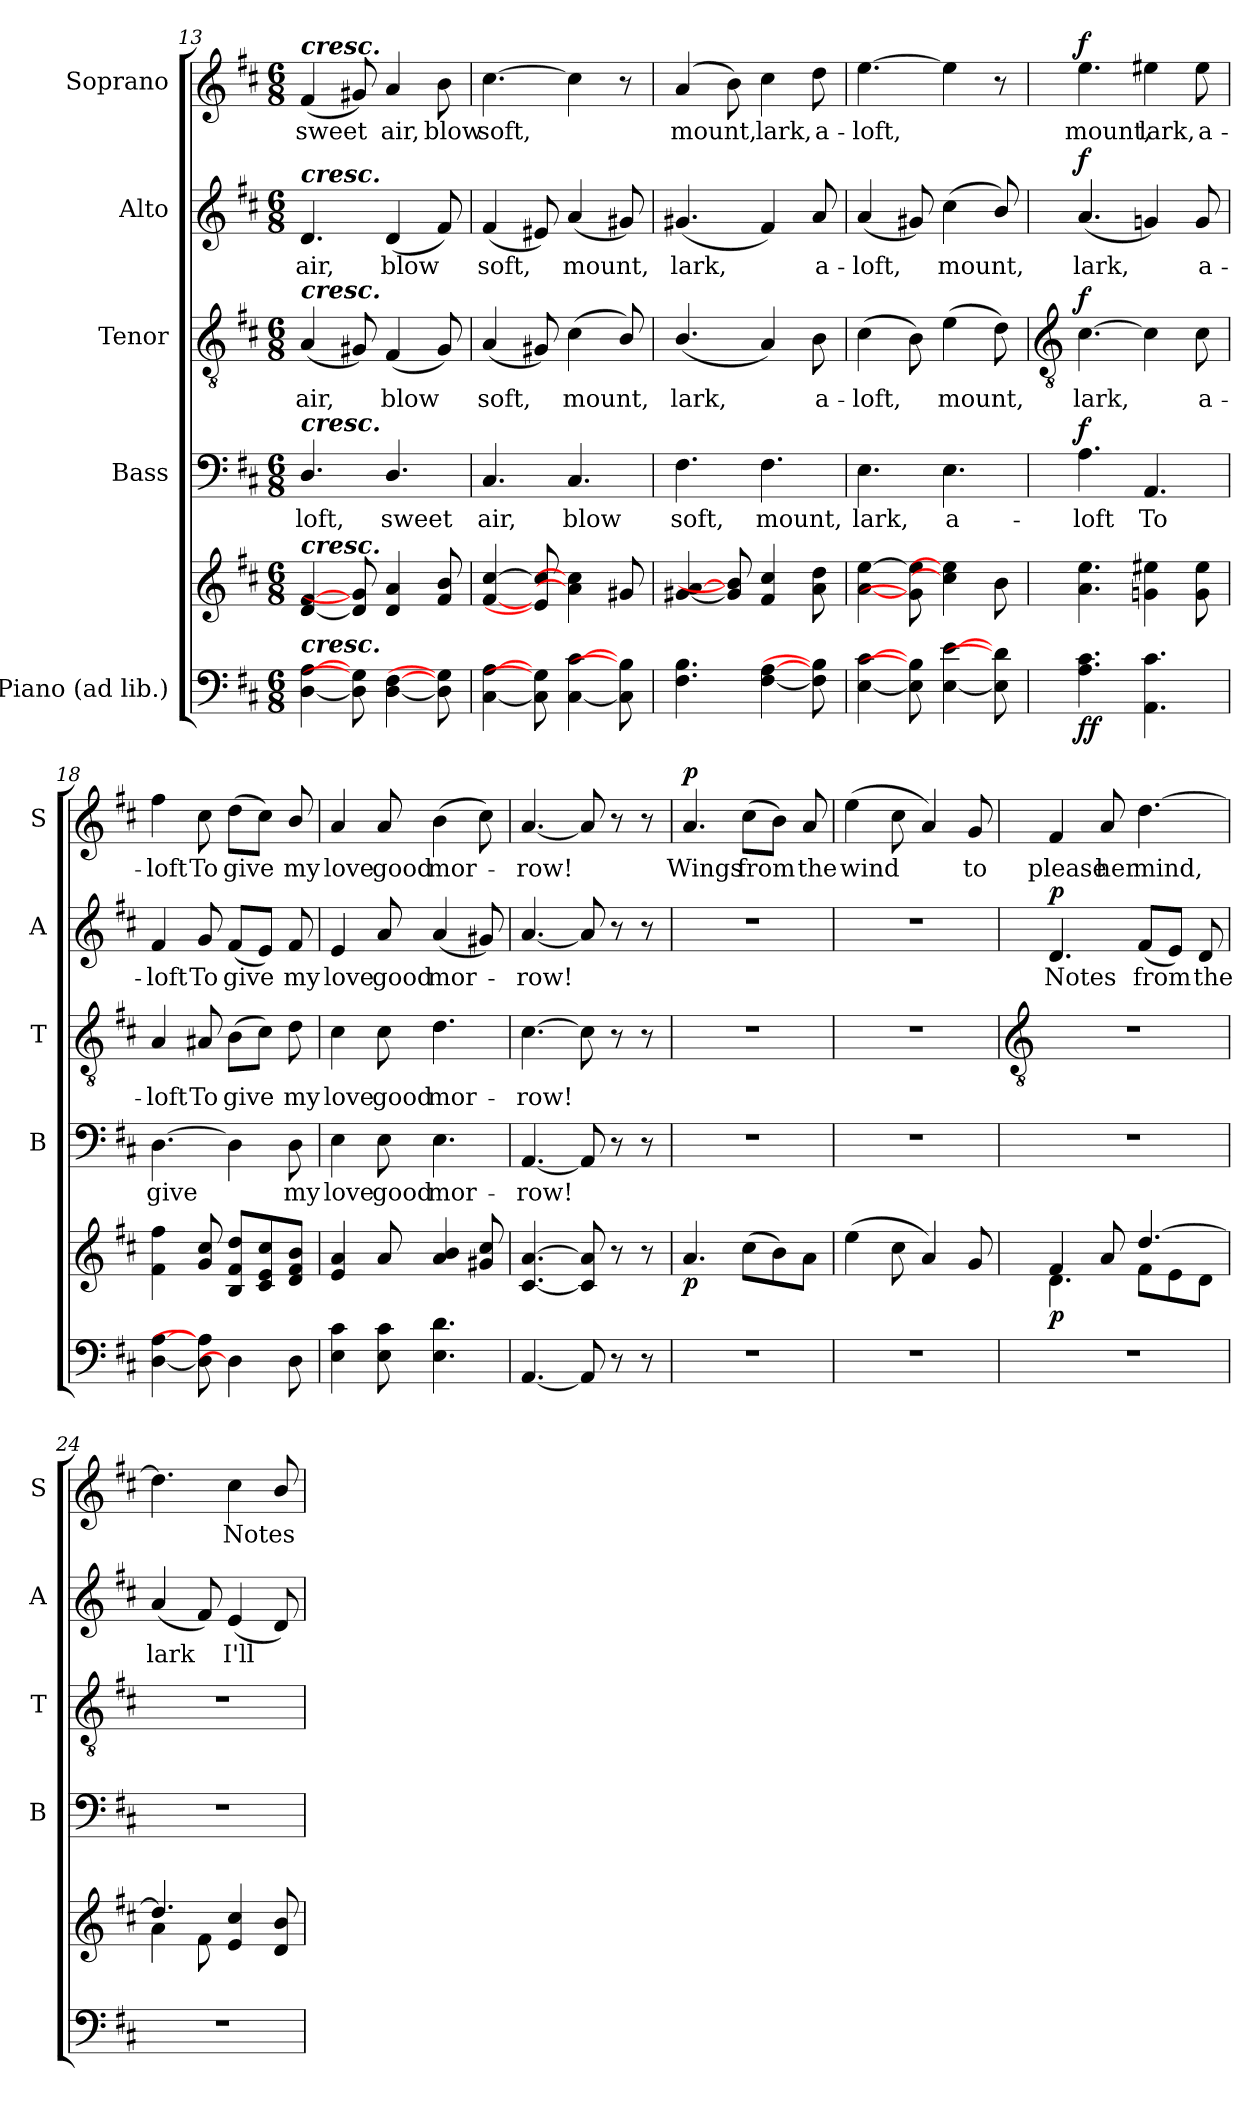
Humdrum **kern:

**kern	**kern	**dynam	**kern	**text	**dynam	**kern	**text	**dynam	**kern	**text	**dynam	**kern	**text	**dynam
*part5	*part5	*part5	*part4	*part4	*part4	*part3	*part3	*part3	*part2	*part2	*part2	*part1	*part1	*part1
*staff6	*staff5	*staff5/6	*staff4	*staff4	*staff4	*staff3	*staff3	*staff3	*staff2	*staff2	*staff2	*staff1	*staff1	*staff1
*I"Piano (ad lib.)	*	*	*I"Bass	*	*	*I"Tenor	*	*	*I"Alto	*	*	*I"Soprano	*	*
*	*	*	*I'B	*	*	*I'T	*	*	*I'A	*	*	*I'S	*	*
*clefF4	*clefG2	*	*clefF4	*	*	*clefGv2	*	*	*clefG2	*	*	*clefG2	*	*
*k[f#c#]	*k[f#c#]	*	*k[f#c#]	*	*	*k[f#c#]	*	*	*k[f#c#]	*	*	*k[f#c#]	*	*
*D:	*D:	*	*D:	*	*	*D:	*	*	*D:	*	*	*D:	*	*
*M6/8	*M6/8	*	*M6/8	*	*	*M6/8	*	*	*M6/8	*	*	*M6/8	*	*
=13	=13	=13	=13	=13	=13	=13	=13	=13	=13	=13	=13	=13	=13	=13
!	!	!	!	!	!	!	!	!	!	!	!	!LO:TX:a:Bi:t=cresc.	!	!
!	!	!	!	!	!	!	!	!	!LO:TX:a:Bi:t=cresc.	!	!	!	!	!
!	!	!	!	!	!	!LO:TX:a:Bi:t=cresc.	!	!	!	!	!	!	!	!
!	!	!	!LO:TX:a:Bi:t=cresc.	!	!	!	!	!	!	!	!	!	!	!
!	!LO:TX:a:Bi:t=cresc.	!	!	!	!	!	!	!	!	!	!	!	!	!
!LO:TX:a:Bi:t=cresc.	!	!	!	!	!	!	!	!	!	!	!	!	!	!
!	!	!	!	!LO:LY:b	!	!	!LO:LY:b	!	!	!LO:LY:b	!	!	!LO:LY:b	!
[4D\ [4A\	[4d [4f#	.	4.D/	-loft,	.	(<4A	air,	.	4.d	air,	.	(<4f#	sweet	.
8D] 8G#]	8d] 8g#]	.	.	.	.	8G#X)	.	.	.	.	.	8g#X)	.	.
!	!	!	!	!LO:LY:b	!	!	!LO:LY:b	!	!	!LO:LY:b	!	!	!LO:LY:b	!
[4D\ [4F#\	4d 4a	.	4.D/	sweet	.	(<4F#	blow	.	(<4d	blow	.	4a	air,	.
!	!	!	!	!	!	!	!	!	!	!	!	!	!LO:LY:b	!
8D] 8G#]	8f# 8b	.	.	.	.	8G#)	.	.	8f#)	.	.	8b	blow	.
=14	=14	=14	=14	=14	=14	=14	=14	=14	=14	=14	=14	=14	=14	=14
!	!	!	!	!LO:LY:b	!	!	!LO:LY:b	!	!	!LO:LY:b	!	!	!LO:LY:b	!
[4C# [4A	[4f# [4cc#	.	4.C#	air,	.	(<4A	soft,	.	(<4f#	soft,	.	[4.cc#	soft,	.
8C#] 8G#]	8e#] 8cc#]	.	.	.	.	8G#X)	.	.	8e#X)	.	.	.	.	.
!	!	!	!	!LO:LY:b	!	!	!LO:LY:b	!	!	!LO:LY:b	!	!	!	!
[4C# [4c#	4a] 4cc#]	.	4.C#	blow	.	(<4c#	mount,	.	(<4a	mount,	.	4cc#]	.	.
8C#] 8B]	8g#X	.	.	.	.	8B/)	.	.	8g#X)	.	.	8r	.	.
=15	=15	=15	=15	=15	=15	=15	=15	=15	=15	=15	=15	=15	=15	=15
!	!	!	!	!LO:LY:b	!	!	!LO:LY:b	!	!	!LO:LY:b	!	!	!LO:LY:b	!
4.F# 4.B	[4g#X [4a	.	4.F#	soft,	.	(<4.B/	lark,	.	(<4.g#X	lark,	.	(<4a	mount,	.
.	8g#] 8b]	.	.	.	.	.	.	.	.	.	.	8b)	.	.
!	!	!	!	!LO:LY:b	!	!	!	!	!	!	!	!	!LO:LY:b	!
[4F# [4A	4f# 4cc#	.	4.F#	mount,	.	4A)	.	.	4f#)	.	.	4cc#	lark,	.
!	!	!	!	!	!	!	!LO:LY:b	!	!	!LO:LY:b	!	!	!LO:LY:b	!
8F#] 8B]	8a 8dd	.	.	.	.	8B	a-	.	8a	a-	.	8dd	a-	.
=16	=16	=16	=16	=16	=16	=16	=16	=16	=16	=16	=16	=16	=16	=16
!	!	!	!	!LO:LY:b	!	!	!LO:LY:b	!	!	!LO:LY:b	!	!	!LO:LY:b	!
[4E [4c#	[4a [4ee	.	4.E	lark,	.	(>4c#	-loft,	.	(<4a	-loft,	.	[4.ee	-loft,	.
8E] 8B]	8g#] 8ee]	.	.	.	.	8B)	.	.	8g#X)	.	.	.	.	.
!	!	!	!	!LO:LY:b	!	!	!LO:LY:b	!	!	!LO:LY:b	!	!	!	!
[4E [4e	4cc#] 4ee]	.	4.E	a-	.	(>4e	mount,	.	(<4cc#	mount,	.	4ee]	.	.
8E] 8d]	8b	.	.	.	.	8d)	.	.	8b/)	.	.	8r	.	.
!!LO:LB:g=z
=17	=17	=17	=17	=17	=17	=17	=17	=17	=17	=17	=17	=17	=17	=17
*	*	*	*	*	*	*clefGv2	*	*	*	*	*	*	*	*
!	!	!LO:DY:b=2	!	!LO:LY:b	!	!	!LO:LY:b	!	!	!LO:LY:b	!	!	!LO:LY:b	!
!	!	!LO:DY:n=1:b	!	!	!LO:DY:b	!	!	!LO:DY:b	!	!	!LO:DY:b	!	!	!LO:DY:b
4.A 4.c#	4.a 4.ee	f f	4.A	loft	f	[4.c#	lark,	f	(<4.a	lark,	f	4.ee	mount,	f
!	!	!	!	!LO:LY:b	!	!	!	!	!	!	!	!	!LO:LY:b	!
4.AA 4.c#	4gn 4ee#X	.	4.AA	To	.	4c#]	.	.	4gn)	.	.	4ee#X	lark,	.
!	!	!	!	!	!	!	!LO:LY:b	!	!	!LO:LY:b	!	!	!LO:LY:b	!
.	8g 8ee#	.	.	.	.	8c#	a-	.	8g	a-	.	8ee#	a-	.
=18	=18	=18	=18	=18	=18	=18	=18	=18	=18	=18	=18	=18	=18	=18
!	!	!	!	!LO:LY:b	!	!	!LO:LY:b	!	!	!LO:LY:b	!	!	!LO:LY:b	!
[4D [4A	4f# 4ff#	.	[4.D	give	.	4A	-loft	.	4f#	-loft	.	4ff#	-loft	.
!	!	!	!	!	!	!	!LO:LY:b	!	!	!LO:LY:b	!	!	!LO:LY:b	!
8D] 8A#]	8g 8cc#	.	.	.	.	8A#X	To	.	8g	To	.	8cc#	To	.
!	!	!	!	!	!	!	!LO:LY:b	!	!	!LO:LY:b	!	!	!LO:LY:b	!
4D]	8B 8f# 8ddL	.	4D]	.	.	(>8BL	give	.	(<8f#L	give	.	(>8ddL	give	.
.	8c# 8e 8cc#	.	.	.	.	8c#J)	.	.	8eJ)	.	.	8cc#J)	.	.
!	!	!	!	!LO:LY:b	!	!	!LO:LY:b	!	!	!LO:LY:b	!	!	!LO:LY:b	!
8D	8d/ 8f#/ 8b/J	.	8D	my	.	8d	my	.	8f#	my	.	8b/	my	.
=19	=19	=19	=19	=19	=19	=19	=19	=19	=19	=19	=19	=19	=19	=19
!	!	!	!	!LO:LY:b	!	!	!LO:LY:b	!	!	!LO:LY:b	!	!	!LO:LY:b	!
4E 4c#	4e 4a	.	4E	love	.	4c#	love	.	4e	love	.	4a	love	.
!	!	!	!	!LO:LY:b	!	!	!LO:LY:b	!	!	!LO:LY:b	!	!	!LO:LY:b	!
8E 8c#	8a	.	8E	good	.	8c#	good	.	8a	good	.	8a	good	.
!	!	!	!	!LO:LY:b	!	!	!LO:LY:b	!	!	!LO:LY:b	!	!	!LO:LY:b	!
4.E 4.d	4a 4b	.	4.E	mor-	.	4.d	mor-	.	(<4a	mor-	.	(>4b	mor-	.
.	8g#X 8cc#	.	.	.	.	.	.	.	8g#X)	.	.	8cc#)	.	.
=20	=20	=20	=20	=20	=20	=20	=20	=20	=20	=20	=20	=20	=20	=20
!	!	!	!	!LO:LY:b	!	!	!LO:LY:b	!	!	!LO:LY:b	!	!	!LO:LY:b	!
[4.AA	[4.c# [4.a	.	[4.AA	-row!	.	[4.c#	-row!	.	[4.a	row!	.	[4.a	row!	.
8AA]	8c#] 8a]	.	8AA]	.	.	8c#]	.	.	8a]	.	.	8a]	.	.
8r	8r	.	8r	.	.	8r	.	.	8r	.	.	8r	.	.
8r	8r	.	8r	.	.	8r	.	.	8r	.	.	8r	.	.
=21	=21	=21	=21	=21	=21	=21	=21	=21	=21	=21	=21	=21	=21	=21
!LO:N:vis=1	!	!LO:DY:b	!LO:N:vis=1	!	!	!LO:N:vis=1	!	!	!LO:N:vis=1	!	!	!	!LO:LY:b	!LO:DY:b
2.r	4.a	p	2.r	.	.	2.r	.	.	2.r	.	.	4.a	Wings	p
!	!	!	!	!	!	!	!	!	!	!	!	!	!LO:LY:b	!
.	(>8cc#L	.	.	.	.	.	.	.	.	.	.	(>8cc#L	from	.
.	8b)	.	.	.	.	.	.	.	.	.	.	8bJ)	.	.
!	!	!	!	!	!	!	!	!	!	!	!	!	!LO:LY:b	!
.	8aJ	.	.	.	.	.	.	.	.	.	.	8a	the	.
=22	=22	=22	=22	=22	=22	=22	=22	=22	=22	=22	=22	=22	=22	=22
!LO:N:vis=1	!	!	!LO:N:vis=1	!	!	!LO:N:vis=1	!	!	!LO:N:vis=1	!	!	!	!LO:LY:b	!
2.r	(>4ee	.	2.r	.	.	2.r	.	.	2.r	.	.	(>4ee	wind	.
.	8cc#	.	.	.	.	.	.	.	.	.	.	8cc#	.	.
.	4a)	.	.	.	.	.	.	.	.	.	.	4a)	.	.
!	!	!	!	!	!	!	!	!	!	!	!	!	!LO:LY:b	!
.	8g	.	.	.	.	.	.	.	.	.	.	8g	to	.
!!LO:LB:g=z
=23	=23	=23	=23	=23	=23	=23	=23	=23	=23	=23	=23	=23	=23	=23
*	*	*	*	*	*	*clefGv2	*	*	*	*	*	*	*	*
!LO:N:vis=1	!	!LO:DY:b	!LO:N:vis=1	!	!	!LO:N:vis=1	!	!	!	!LO:LY:b	!LO:DY:b	!	!LO:LY:b	!
*	*^	*	*	*	*	*	*	*	*	*	*	*	*	*
2.r	4f#/	4.d\	p	2.r	.	.	2.r	.	.	4.d	Notes	p	4f#	please	.
!	!	!	!	!	!	!	!	!	!	!	!	!	!	!LO:LY:b	!
.	8a/	.	.	.	.	.	.	.	.	.	.	.	8a	her	.
!	!	!	!	!	!	!	!	!	!	!	!LO:LY:b	!	!	!LO:LY:b	!
.	[4.dd/	8f#\L	.	.	.	.	.	.	.	(<8f#L	from	.	[4.dd	mind,	.
.	.	8e\	.	.	.	.	.	.	.	8eJ)	.	.	.	.	.
!	!	!	!	!	!	!	!	!	!	!	!LO:LY:b	!	!	!	!
.	.	8d\J	.	.	.	.	.	.	.	8d	the	.	.	.	.
=24	=24	=24	=24	=24	=24	=24	=24	=24	=24	=24	=24	=24	=24	=24	=24
!LO:N:vis=1	!	!	!	!LO:N:vis=1	!	!	!LO:N:vis=1	!	!	!	!LO:LY:b	!	!	!	!
2.r	4.dd/]	4a\	.	2.r	.	.	2.r	.	.	(<4a	lark	.	4.dd]	.	.
.	.	8f#\	.	.	.	.	.	.	.	8f#)	.	.	.	.	.
!	!	!	!	!	!	!	!	!	!	!	!LO:LY:b	!	!	!LO:LY:b	!
.	4e/ 4cc#/	4.ryy	.	.	.	.	.	.	.	(<4e	I'll	.	4cc#	Notes	.
.	8d/ 8b/	.	.	.	.	.	.	.	.	8d)	.	.	8b/	.	.
*	*v	*v	*	*	*	*	*	*	*	*	*	*	*	*	*
=	=	=	=	=	=	=	=	=	=	=	=	=	=	=
*-	*-	*-	*-	*-	*-	*-	*-	*-	*-	*-	*-	*-	*-	*-
